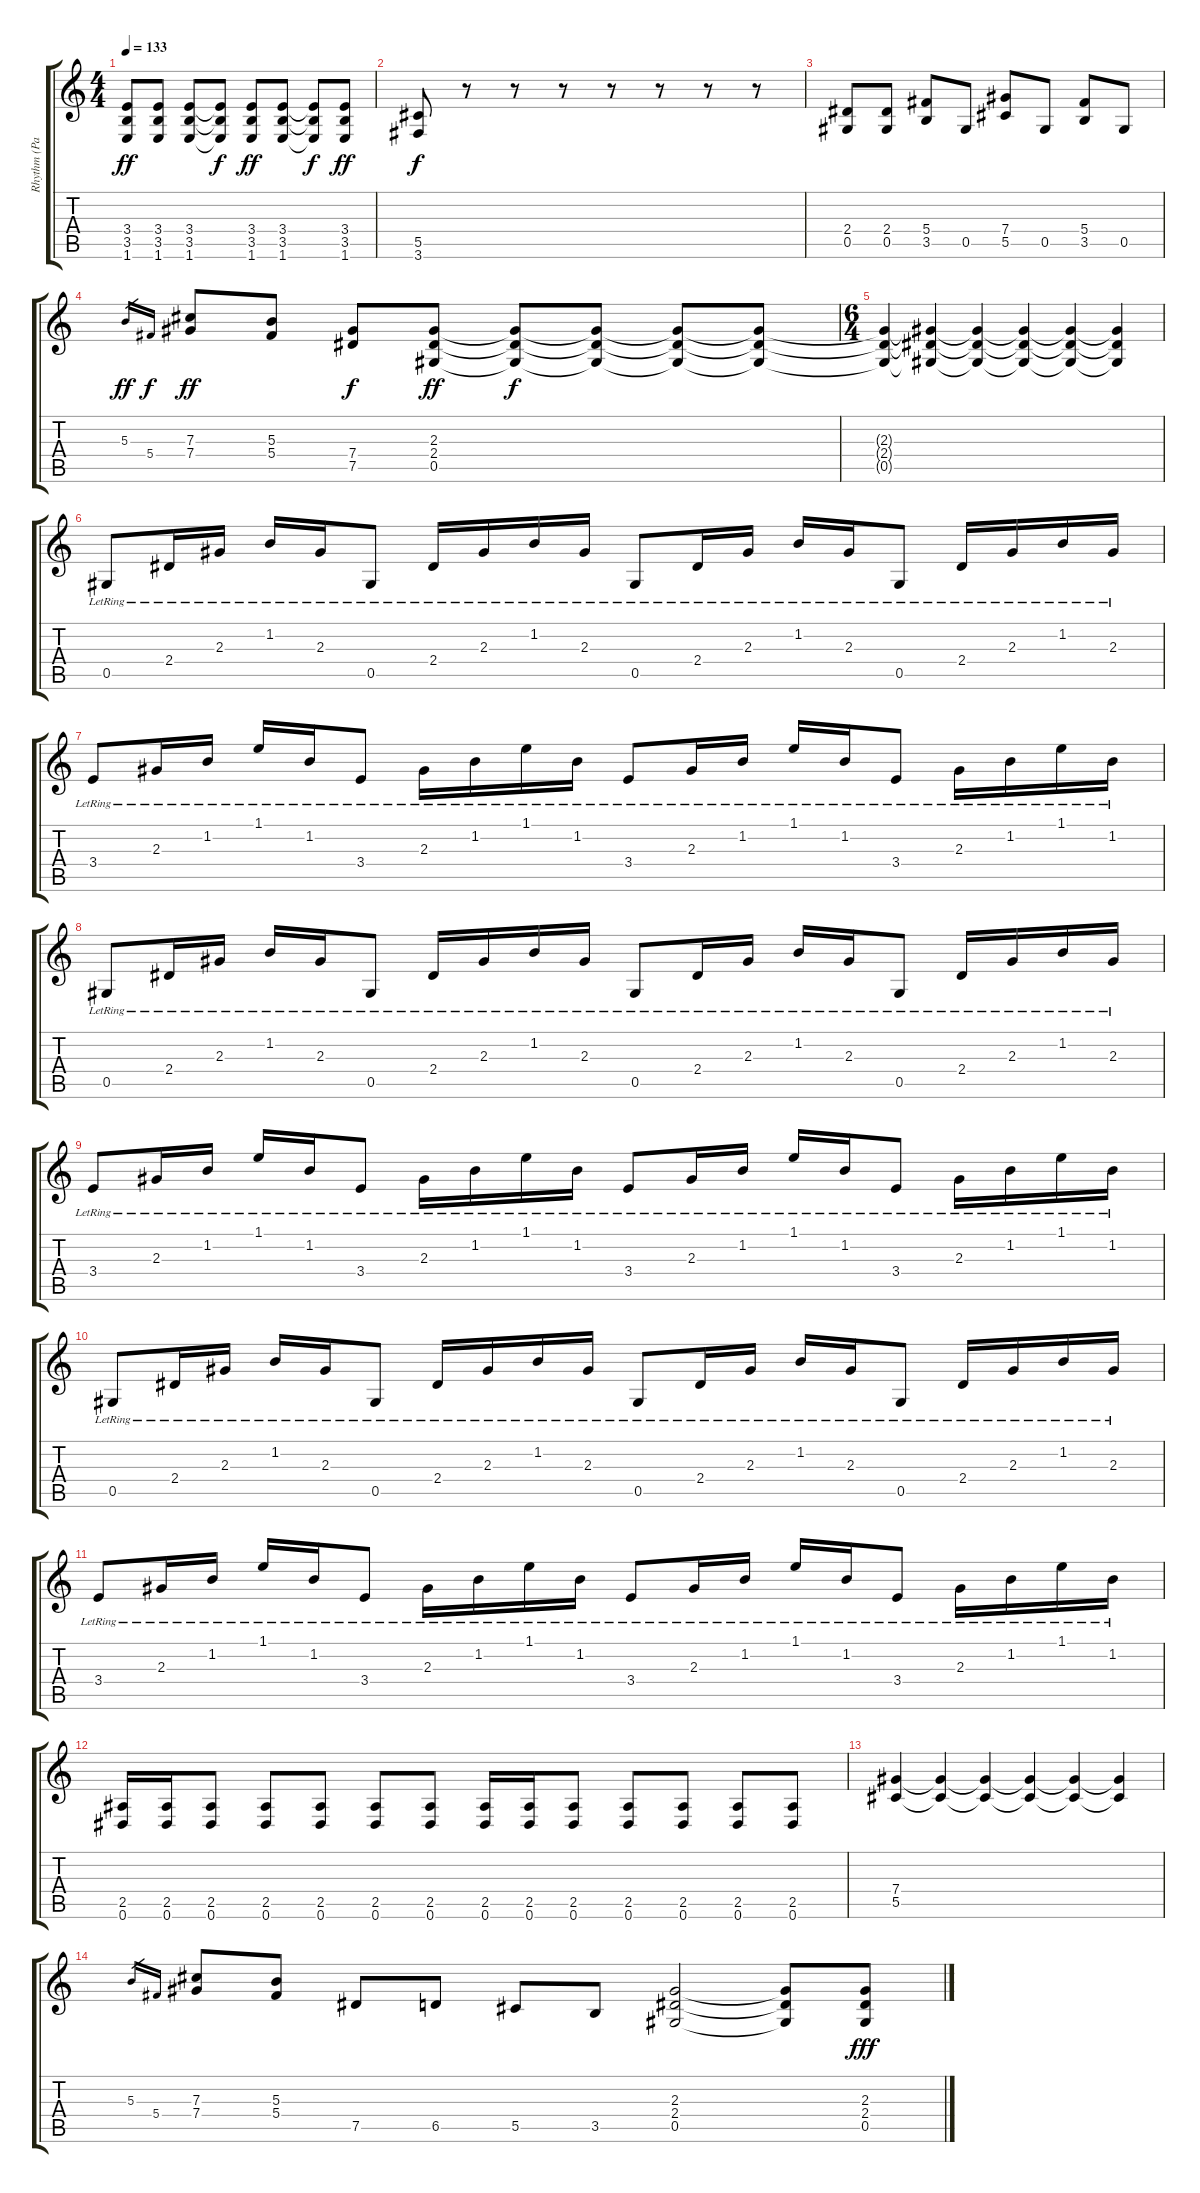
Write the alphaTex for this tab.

\track ("Rhythm (Paul)" "Rhythm (Pa") {instrument distortionguitar}
\staff {score tabs}
\tuning (Eb4 Bb3 Gb3 Db3 Ab2 Eb2) {hide}
\ts (4 4)
\tempo 133
\clef g2
\ks c
(3.4 3.5 1.6).8{dy ff} (3.4 3.5 1.6).8 (3.4 3.5 1.6).8 (3.4{t} 3.5{t} 1.6{t}).8{dy f} (3.4 3.5 1.6).8{dy ff} (3.4 3.5 1.6).8 (3.4{t} 3.5{t} 1.6{t}).8{dy f} (3.4 3.5 1.6).8{dy ff} |
(5.5 3.6).8{dy f} r.8 r.8 r.8 r.8 r.8 r.8 r.8 |
(2.4 0.5).8 (2.4 0.5).8 (5.4 3.5).8 0.5.8 (7.4 5.5).8 0.5.8 (5.4 3.5).8 0.5.8 |
5.3.16{gr dy ff} 5.4.16{gr dy f} (7.3 7.4).8{dy ff} (5.3 5.4).8 (7.4 7.5).8{dy f} (2.3 2.4 0.5).8{dy ff} (2.3{t} 2.4{t} 0.5{t}).8{dy f} (2.3{t} 2.4{t} 0.5{t}).8 (2.3{t} 2.4{t} 0.5{t}).8 (2.3{t} 2.4{t} 0.5{t}).8 |
\ts (6 4)
(2.3{t} 2.4{t} 0.5{t}).4 (2.3{t} 2.4{t} 0.5{t}).4 (2.3{t} 2.4{t} 0.5{t}).4 (2.3{t} 2.4{t} 0.5{t}).4 (2.3{t} 2.4{t} 0.5{t}).4 (2.3{t} 2.4{t} 0.5{t}).4 |
0.5{lr}.8{instrument acousticguitarsteel} 2.4{lr}.16 2.3{lr}.16 1.2{lr}.16 2.3{lr}.16 0.5{lr}.8 2.4{lr}.16 2.3{lr}.16 1.2{lr}.16 2.3{lr}.16 0.5{lr}.8 2.4{lr}.16 2.3{lr}.16 1.2{lr}.16 2.3{lr}.16 0.5{lr}.8 2.4{lr}.16 2.3{lr}.16 1.2{lr}.16 2.3{lr}.16 |
3.4{lr}.8 2.3{lr}.16 1.2{lr}.16 1.1{lr}.16 1.2{lr}.16 3.4{lr}.8 2.3{lr}.16 1.2{lr}.16 1.1{lr}.16 1.2{lr}.16 3.4{lr}.8 2.3{lr}.16 1.2{lr}.16 1.1{lr}.16 1.2{lr}.16 3.4{lr}.8 2.3{lr}.16 1.2{lr}.16 1.1{lr}.16 1.2{lr}.16 |
0.5{lr}.8{instrument acousticguitarsteel} 2.4{lr}.16 2.3{lr}.16 1.2{lr}.16 2.3{lr}.16 0.5{lr}.8 2.4{lr}.16 2.3{lr}.16 1.2{lr}.16 2.3{lr}.16 0.5{lr}.8 2.4{lr}.16 2.3{lr}.16 1.2{lr}.16 2.3{lr}.16 0.5{lr}.8 2.4{lr}.16 2.3{lr}.16 1.2{lr}.16 2.3{lr}.16 |
3.4{lr}.8 2.3{lr}.16 1.2{lr}.16 1.1{lr}.16 1.2{lr}.16 3.4{lr}.8 2.3{lr}.16 1.2{lr}.16 1.1{lr}.16 1.2{lr}.16 3.4{lr}.8 2.3{lr}.16 1.2{lr}.16 1.1{lr}.16 1.2{lr}.16 3.4{lr}.8 2.3{lr}.16 1.2{lr}.16 1.1{lr}.16 1.2{lr}.16 |
0.5{lr}.8{instrument acousticguitarsteel} 2.4{lr}.16 2.3{lr}.16 1.2{lr}.16 2.3{lr}.16 0.5{lr}.8 2.4{lr}.16 2.3{lr}.16 1.2{lr}.16 2.3{lr}.16 0.5{lr}.8 2.4{lr}.16 2.3{lr}.16 1.2{lr}.16 2.3{lr}.16 0.5{lr}.8 2.4{lr}.16 2.3{lr}.16 1.2{lr}.16 2.3{lr}.16 |
3.4{lr}.8 2.3{lr}.16 1.2{lr}.16 1.1{lr}.16 1.2{lr}.16 3.4{lr}.8 2.3{lr}.16 1.2{lr}.16 1.1{lr}.16 1.2{lr}.16 3.4{lr}.8 2.3{lr}.16 1.2{lr}.16 1.1{lr}.16 1.2{lr}.16 3.4{lr}.8 2.3{lr}.16 1.2{lr}.16 1.1{lr}.16 1.2{lr}.16 |
(2.5 0.6).16{instrument distortionguitar} (2.5 0.6).16 (2.5 0.6).8 (2.5 0.6).8 (2.5 0.6).8 (2.5 0.6).8 (2.5 0.6).8 (2.5 0.6).16 (2.5 0.6).16 (2.5 0.6).8 (2.5 0.6).8 (2.5 0.6).8 (2.5 0.6).8 (2.5 0.6).8 |
(7.4 5.5).4 (7.4{t} 5.5{t}).4 (7.4{t} 5.5{t}).4 (7.4{t} 5.5{t}).4 (7.4{t} 5.5{t}).4 (7.4{t} 5.5{t}).4 |
5.3.16{gr} 5.4.16{gr} (7.3 7.4).8 (5.3 5.4).8 7.5.8 6.5.8 5.5.8 3.5.8 (2.3 2.4 0.5).2 (2.3{t} 2.4{t} 0.5{t}).8 (2.3 2.4 0.5).8{dy fff}
